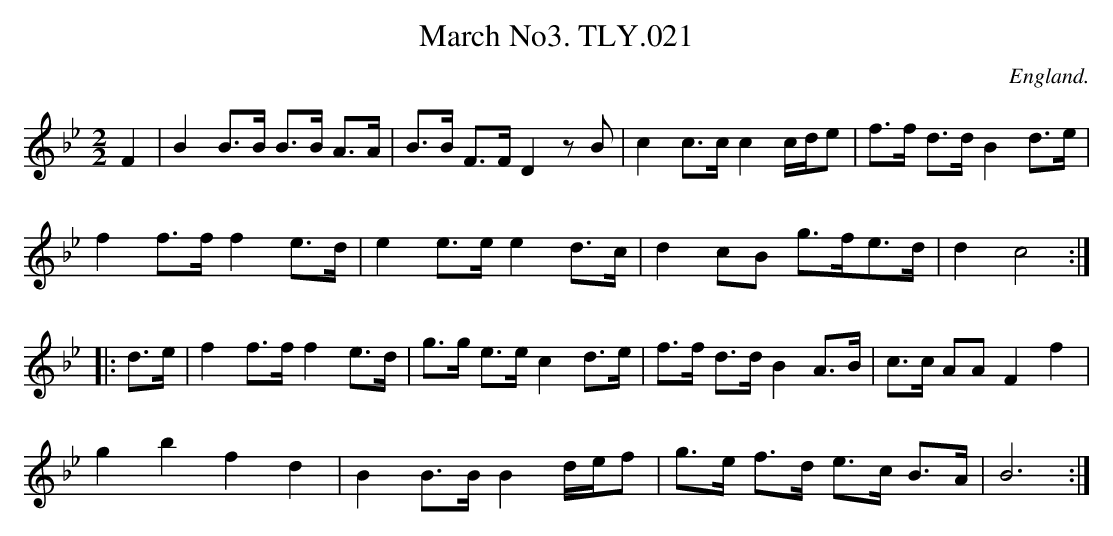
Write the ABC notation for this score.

X:1
T:March No3. TLY.021
M:2/2
L:1/8
O:England.
K:Bb
F2|B2B>B B>B A>A|B>B F>F D2 z B|c2 c>c c2 c/2d/2e|f>f d>d B2 d>e|!
f2 f>f f2 e>d|e2 e>e e2 d>c|d2 c-B g>fe>d|d2 c4:|!
|:d>e|f2 f>f f2 e>d|g>g e>e c2 d>e|f>f d>d B2 A>B|c>c AA F2 f2|!
g2 b2 f2 d2|B2B>B B2 d/2e/2f|g>-e f>-d e>-c B>A|B6:|
